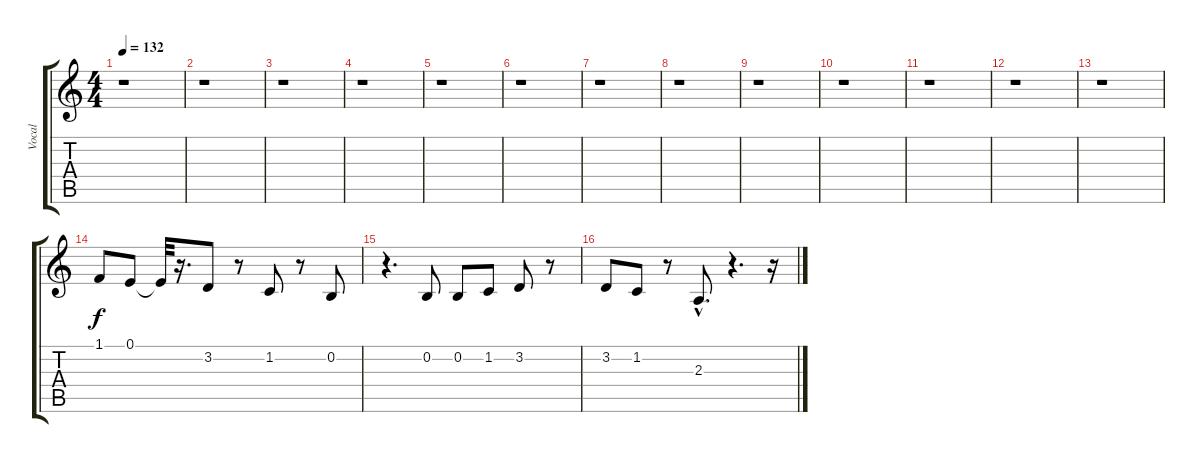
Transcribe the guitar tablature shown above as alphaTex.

\track ("Vocal" "Vocal") {instrument acousticgrandpiano}
\staff {score tabs}
\tuning (E4 B3 G3 D3 A2 E2) {hide}
\ts (4 4)
\tempo 132
\clef g2
\ks c
r.1{dy f} |
r.1 |
r.1 |
r.1 |
r.1 |
r.1 |
r.1 |
r.1 |
r.1 |
r.1 |
r.1 |
r.1 |
r.1 |
1.1.8 0.1.8 0.1{t}.32 r.16{d} 3.2.8 r.8 1.2.8 r.8 0.2.8 |
r.4{d} 0.2.8 0.2.8 1.2.8 3.2.8 r.8 |
3.2.8 1.2.8 r.8 2.3{hac}.8{d} r.4{d} r.16
